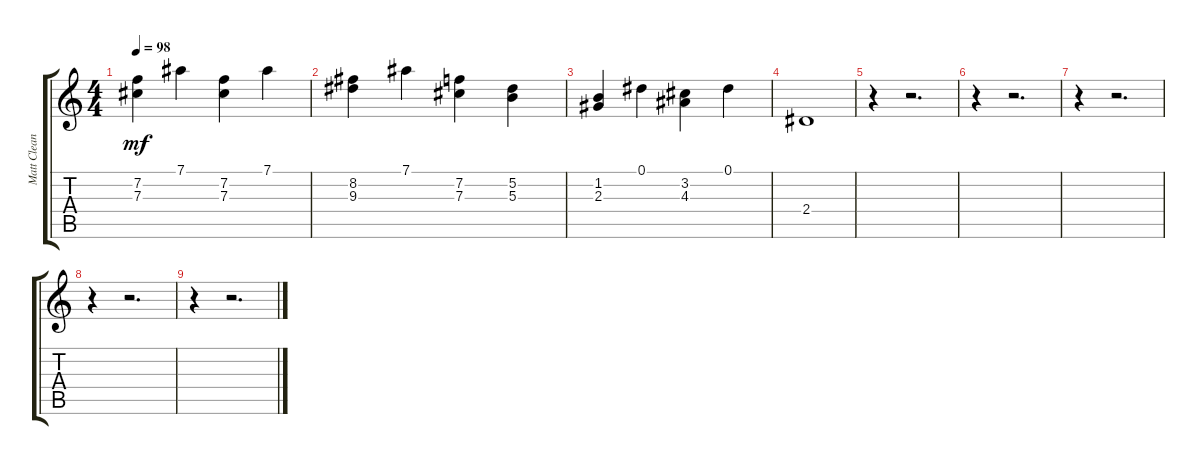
\track ("Matt Clean" "Matt Clean") {instrument electricguitarclean}
\staff {score tabs}
\tuning (Eb4 Bb3 Gb3 Db3 Ab2 Eb2) {hide}
\ts (4 4)
\tempo 98
\clef g2
\ks c
(7.2 7.3).4{dy mf} 7.1.4 (7.2 7.3).4 7.1.4 |
(8.2 9.3).4 7.1.4 (7.2 7.3).4 (5.2 5.3).4 |
(1.2 2.3).4 0.1.4 (3.2 4.3).4 0.1.4 |
2.4.1 |
r.4 r.2{d} |
r.4 r.2{d} |
r.4 r.2{d} |
r.4 r.2{d} |
r.4 r.2{d}
